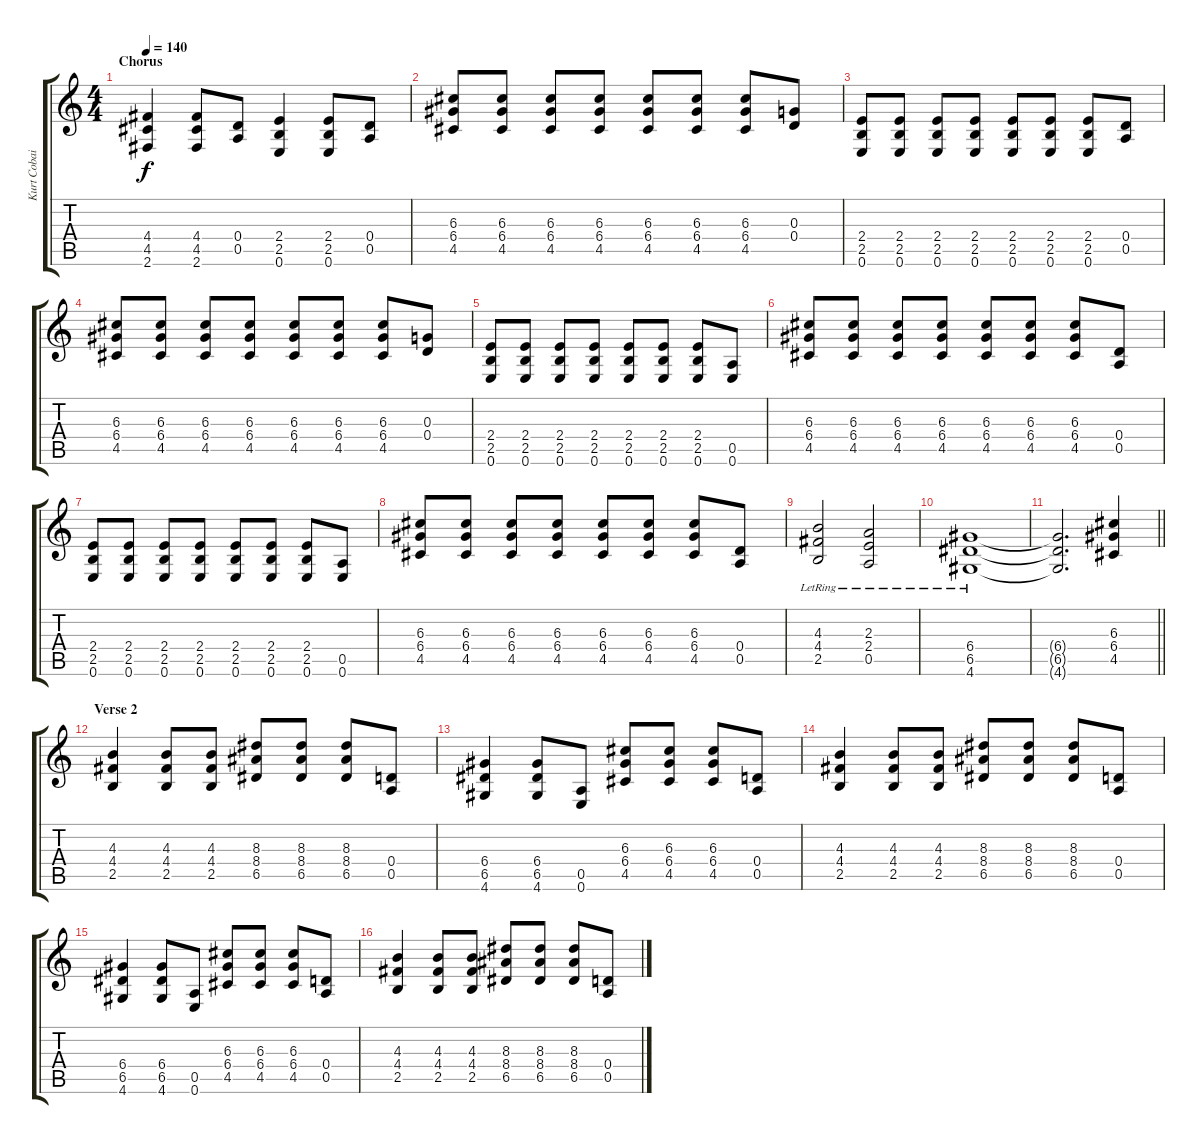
\track ("Kurt Cobain" "Kurt Cobai") {instrument electricguitarclean}
\staff {score tabs}
\tuning (E4 B3 G3 D3 A2 E2) {hide}
\ts (4 4)
\section ("" "Chorus")
\tempo 140
\clef g2
\ks c
(4.4 4.5 2.6).4{dy f} (4.4 4.5 2.6).8 (0.4 0.5).8 (2.4 2.5 0.6).4 (2.4 2.5 0.6).8 (0.4 0.5).8 |
(6.3 6.4 4.5).8 (6.3 6.4 4.5).8 (6.3 6.4 4.5).8 (6.3 6.4 4.5).8 (6.3 6.4 4.5).8 (6.3 6.4 4.5).8 (6.3 6.4 4.5).8 (0.3 0.4).8 |
(2.4 2.5 0.6).8 (2.4 2.5 0.6).8 (2.4 2.5 0.6).8 (2.4 2.5 0.6).8 (2.4 2.5 0.6).8 (2.4 2.5 0.6).8 (2.4 2.5 0.6).8 (0.4 0.5).8 |
(6.3 6.4 4.5).8 (6.3 6.4 4.5).8 (6.3 6.4 4.5).8 (6.3 6.4 4.5).8 (6.3 6.4 4.5).8 (6.3 6.4 4.5).8 (6.3 6.4 4.5).8 (0.3 0.4).8 |
(2.4 2.5 0.6).8 (2.4 2.5 0.6).8 (2.4 2.5 0.6).8 (2.4 2.5 0.6).8 (2.4 2.5 0.6).8 (2.4 2.5 0.6).8 (2.4 2.5 0.6).8 (0.5 0.6).8 |
(6.3 6.4 4.5).8 (6.3 6.4 4.5).8 (6.3 6.4 4.5).8 (6.3 6.4 4.5).8 (6.3 6.4 4.5).8 (6.3 6.4 4.5).8 (6.3 6.4 4.5).8 (0.4 0.5).8 |
(2.4 2.5 0.6).8 (2.4 2.5 0.6).8 (2.4 2.5 0.6).8 (2.4 2.5 0.6).8 (2.4 2.5 0.6).8 (2.4 2.5 0.6).8 (2.4 2.5 0.6).8 (0.5 0.6).8 |
(6.3 6.4 4.5).8 (6.3 6.4 4.5).8 (6.3 6.4 4.5).8 (6.3 6.4 4.5).8 (6.3 6.4 4.5).8 (6.3 6.4 4.5).8 (6.3 6.4 4.5).8 (0.4 0.5).8 |
(4.3 4.4{lr} 2.5{lr}).2 (2.3 2.4{lr} 0.5{lr}).2 |
(6.4{lr} 6.5{lr} 4.6{lr}).1 |
\barLineRight lightlight
(6.4{t} 6.5{t} 4.6{t}).2{d} (6.3 6.4 4.5).4 |
\section ("" "Verse 2")
(4.3 4.4 2.5).4 (4.3 4.4 2.5).8 (4.3 4.4 2.5).8 (8.3 8.4 6.5).8 (8.3 8.4 6.5).8 (8.3 8.4 6.5).8 (0.4 0.5).8 |
(6.4 6.5 4.6).4 (6.4 6.5 4.6).8 (0.5 0.6).8 (6.3 6.4 4.5).8 (6.3 6.4 4.5).8 (6.3 6.4 4.5).8 (0.4 0.5).8 |
(4.3 4.4 2.5).4 (4.3 4.4 2.5).8 (4.3 4.4 2.5).8 (8.3 8.4 6.5).8 (8.3 8.4 6.5).8 (8.3 8.4 6.5).8 (0.4 0.5).8 |
(6.4 6.5 4.6).4 (6.4 6.5 4.6).8 (0.5 0.6).8 (6.3 6.4 4.5).8 (6.3 6.4 4.5).8 (6.3 6.4 4.5).8 (0.4 0.5).8 |
(4.3 4.4 2.5).4 (4.3 4.4 2.5).8 (4.3 4.4 2.5).8 (8.3 8.4 6.5).8 (8.3 8.4 6.5).8 (8.3 8.4 6.5).8 (0.4 0.5).8
